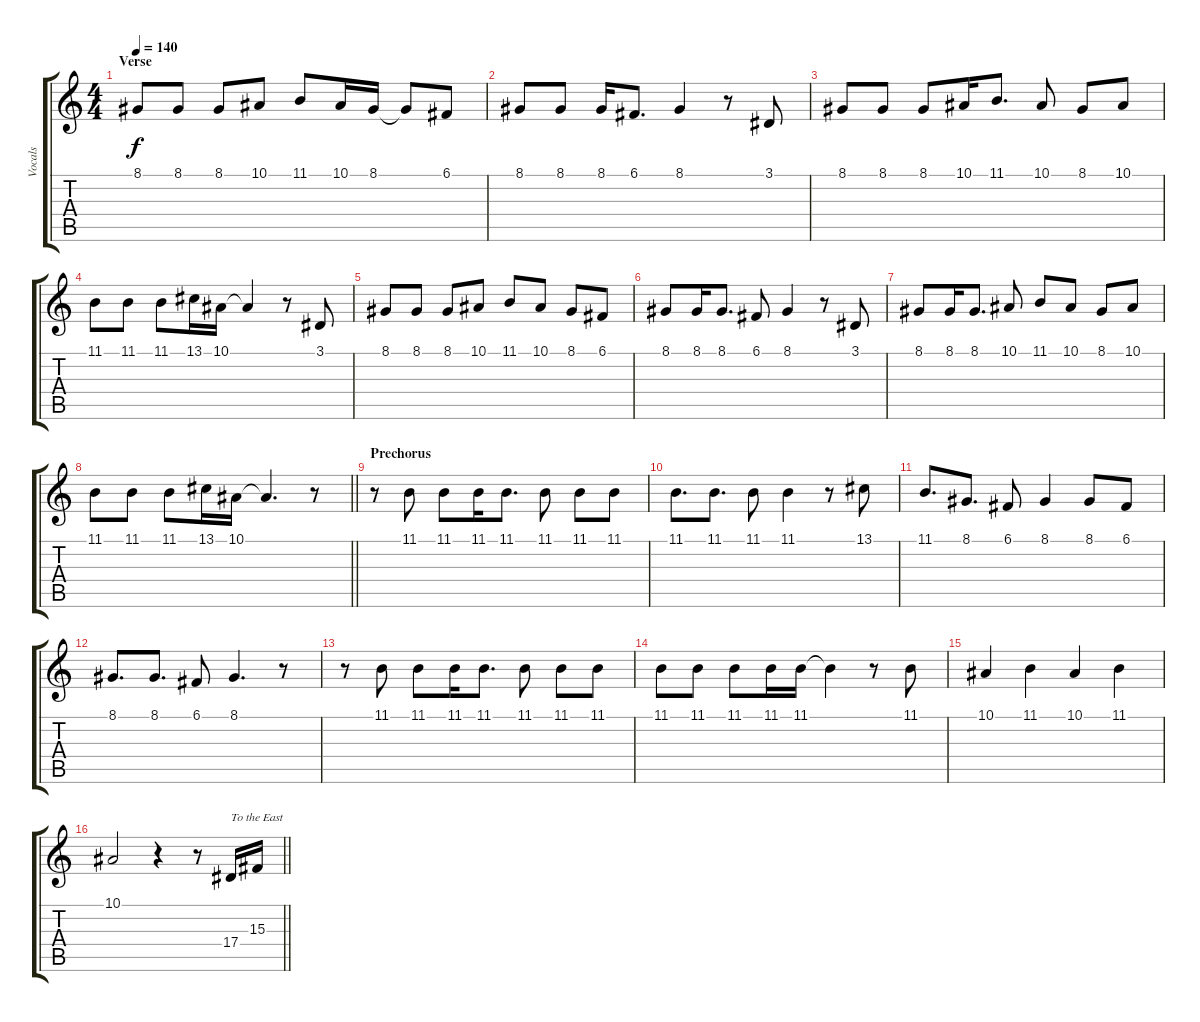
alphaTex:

\track ("Vocals" "Vocals") {instrument lead2sawtooth}
\staff {score tabs}
\tuning (C4 G3 Eb3 Bb2 F2 C2) {hide}
\ts (4 4)
\section ("" "Verse")
\tempo 140
\clef g2
\ks c
8.1.8{dy f} 8.1.8 8.1.8 10.1.8 11.1.8 10.1.16 8.1.16 8.1{t}.8 6.1.8 |
8.1.8 8.1.8 8.1.16 6.1.8{d} 8.1.4 r.8 3.1.8 |
8.1.8 8.1.8 8.1.8 10.1.16 11.1.8{d} 10.1.8 8.1.8 10.1.8 |
11.1.8 11.1.8 11.1.8 13.1.16 10.1.16 10.1{t}.4 r.8 3.1.8 |
8.1.8 8.1.8 8.1.8 10.1.8 11.1.8 10.1.8 8.1.8 6.1.8 |
8.1.8 8.1.16 8.1.8{d} 6.1.8 8.1.4 r.8 3.1.8 |
8.1.8 8.1.16 8.1.8{d} 10.1.8 11.1.8 10.1.8 8.1.8 10.1.8 |
\barLineRight lightlight
11.1.8 11.1.8 11.1.8 13.1.16 10.1.16 10.1{t}.4{d} r.8 |
\section ("" "Prechorus")
r.8 11.1.8 11.1.8 11.1.16 11.1.8{d} 11.1.8 11.1.8 11.1.8 |
11.1.8{d} 11.1.8{d} 11.1.8 11.1.4 r.8 13.1.8 |
11.1.8{d} 8.1.8{d} 6.1.8 8.1.4 8.1.8 6.1.8 |
8.1.8{d} 8.1.8{d} 6.1.8 8.1.4{d} r.8 |
r.8 11.1.8 11.1.8 11.1.16 11.1.8{d} 11.1.8 11.1.8 11.1.8 |
11.1.8 11.1.8 11.1.8 11.1.16 11.1.16 11.1{t}.4 r.8 11.1.8 |
10.1.4 11.1.4 10.1.4 11.1.4 |
\barLineRight lightlight
10.1.2 r.4 r.8 17.4.16{txt "To the East"} 15.3.16
